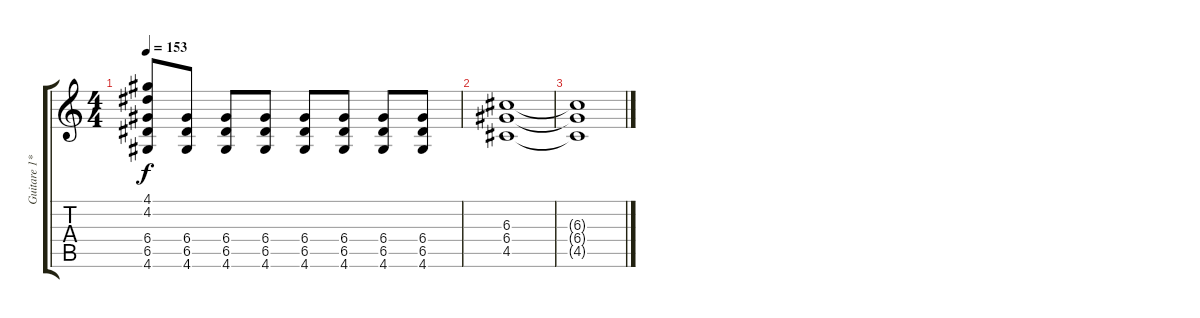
\track ("Guitare 1*" "Guitare 1*") {instrument overdrivenguitar}
\staff {score tabs}
\tuning (E4 B3 G3 D3 A2 E2) {hide}
\ts (4 4)
\tempo 153
\clef g2
\ks c
(4.1 4.2 6.4 6.5 4.6).8{dy f} (6.4 6.5 4.6).8 (6.4 6.5 4.6).8 (6.4 6.5 4.6).8 (6.4 6.5 4.6).8 (6.4 6.5 4.6).8 (6.4 6.5 4.6).8 (6.4 6.5 4.6).8 |
(6.3 6.4 4.5).1 |
(6.3{t} 6.4{t} 4.5{t}).1
